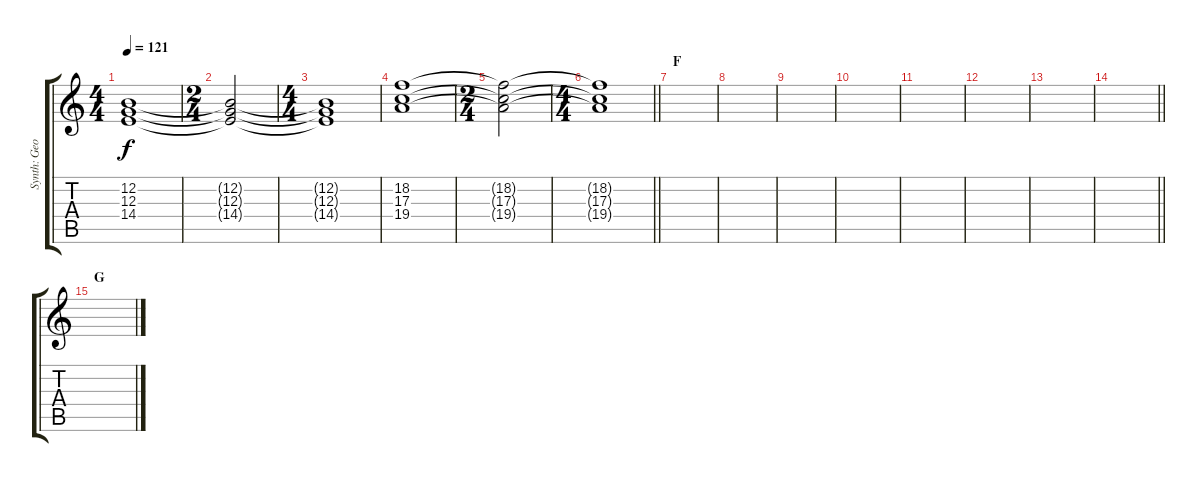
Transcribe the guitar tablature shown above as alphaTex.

\track ("Synth: Geoff" "Synth: Geo") {instrument synthstrings1}
\staff {score tabs}
\tuning (E4 B3 G3 D3 A2 E2) {hide}
\ts (4 4)
\tempo 121
\clef g2
\ks c
(12.2 12.3 14.4).1{dy f} |
\ts (2 4)
(12.2{t} 12.3{t} 14.4{t}).2 |
\ts (4 4)
(12.2{t} 12.3{t} 14.4{t}).1 |
(18.2 17.3 19.4).1 |
\ts (2 4)
(18.2{t} 17.3{t} 19.4{t}).2 |
\ts (4 4)
\barLineRight lightlight
(18.2{t} 17.3{t} 19.4{t}).1 |
\section ("" "F")
|
|
|
|
|
|
|
\barLineRight lightlight
|
\section ("" "G")
